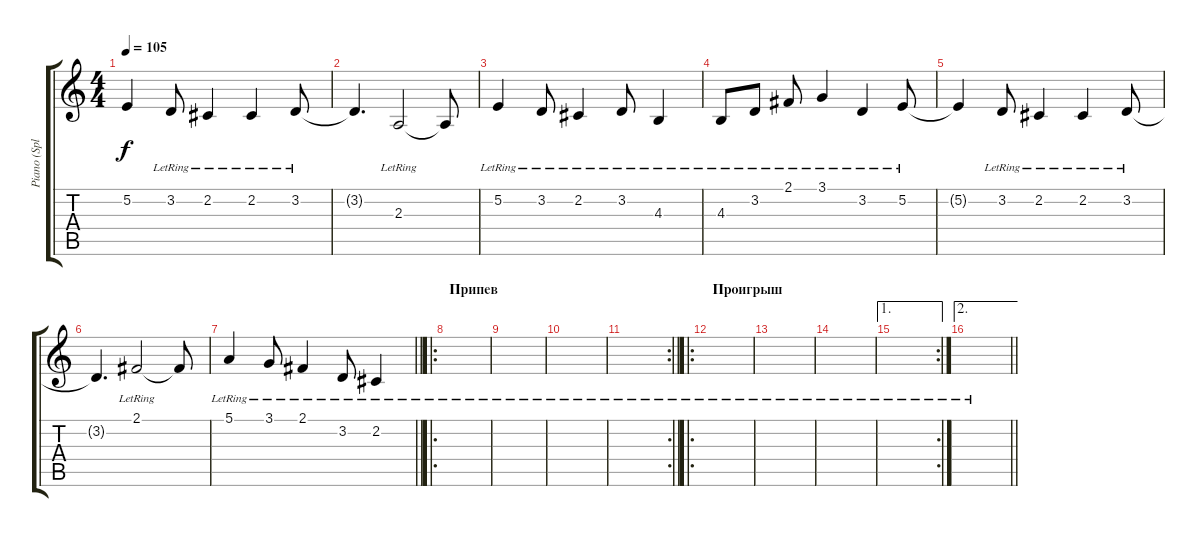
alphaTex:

\track ("Piano (Split A)" "Piano (Spl") {instrument acousticgrandpiano}
\staff {score tabs}
\tuning (E4 B3 G3 D3 A2 E2) {hide}
\ts (4 4)
\tempo 105
\clef g2
\ks c
5.2{t}.4{dy f} 3.2{lr}.8 2.2{lr}.4 2.2{lr}.4 3.2{lr}.8 |
3.2{t}.4{d} 2.3{lr}.2 2.3{t}.8 |
5.2{lr}.4 3.2{lr}.8 2.2{lr}.4 3.2{lr}.8 4.3{lr}.4 |
4.3{lr}.8 3.2{lr}.8 2.1{lr}.8 3.1{lr}.4 3.2{lr}.4 5.2{lr}.8 |
5.2{t}.4 3.2{lr}.8 2.2{lr}.4 2.2{lr}.4 3.2{lr}.8 |
3.2{t}.4{d} 2.1{lr}.2 2.1{t}.8 |
\barLineRight lightlight
5.1{lr}.4 3.1{lr}.8 2.1{lr}.4 3.2{lr}.8 2.2{lr}.4 |
\ro
\section ("" "Припев")
|
|
|
\rc 2
\barLineRight lightlight
|
\ro
\section ("" "Проигрыш")
|
|
|
\ae 1
\rc 2
|
\ae 2
\barLineRight lightlight
